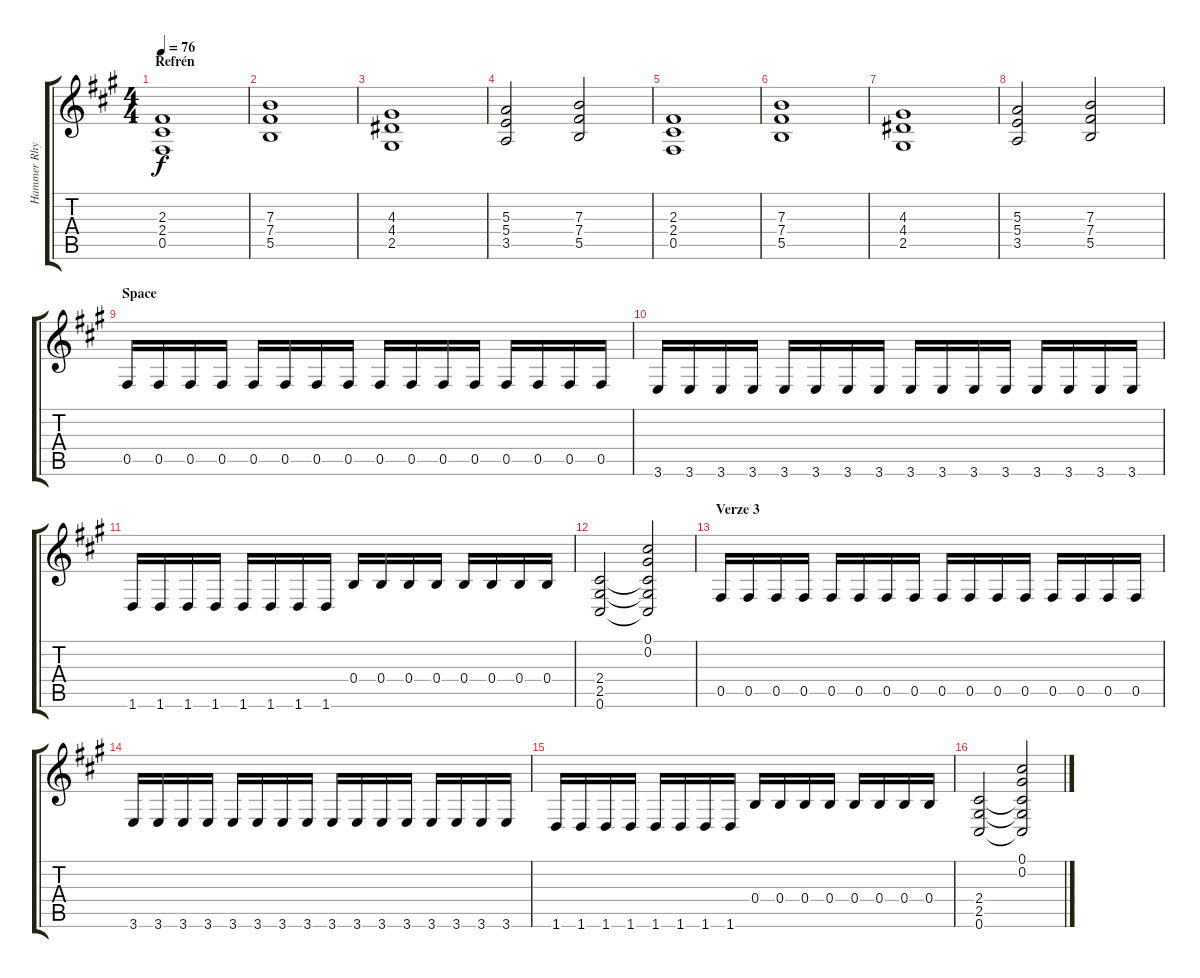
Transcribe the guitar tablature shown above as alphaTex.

\track ("Hammer Rhythm" "Hammer Rhy") {instrument overdrivenguitar}
\staff {score tabs}
\tuning (Db4 Ab3 E3 B2 Gb2 Db2) {hide}
\ts (4 4)
\section ("" "Refrén")
\tempo 76
\clef g2
\ks a
(2.3 2.4 0.5).1{dy f} |
(7.3 7.4 5.5).1 |
(4.3 4.4 2.5).1 |
(5.3 5.4 3.5).2 (7.3 7.4 5.5).2 |
(2.3 2.4 0.5).1 |
(7.3 7.4 5.5).1 |
(4.3 4.4 2.5).1 |
(5.3 5.4 3.5).2 (7.3 7.4 5.5).2 |
\section ("" "Space")
0.5.16 0.5.16 0.5.16 0.5.16 0.5.16 0.5.16 0.5.16 0.5.16 0.5.16 0.5.16 0.5.16 0.5.16 0.5.16 0.5.16 0.5.16 0.5.16 |
3.6.16 3.6.16 3.6.16 3.6.16 3.6.16 3.6.16 3.6.16 3.6.16 3.6.16 3.6.16 3.6.16 3.6.16 3.6.16 3.6.16 3.6.16 3.6.16 |
1.6.16 1.6.16 1.6.16 1.6.16 1.6.16 1.6.16 1.6.16 1.6.16 0.4.16 0.4.16 0.4.16 0.4.16 0.4.16 0.4.16 0.4.16 0.4.16 |
(2.4 2.5 0.6).2 (0.1 0.2 2.4{t} 2.5{t} 0.6{t}).2 |
\section ("" "Verze 3")
0.5.16 0.5.16 0.5.16 0.5.16 0.5.16 0.5.16 0.5.16 0.5.16 0.5.16 0.5.16 0.5.16 0.5.16 0.5.16 0.5.16 0.5.16 0.5.16 |
3.6.16 3.6.16 3.6.16 3.6.16 3.6.16 3.6.16 3.6.16 3.6.16 3.6.16 3.6.16 3.6.16 3.6.16 3.6.16 3.6.16 3.6.16 3.6.16 |
1.6.16 1.6.16 1.6.16 1.6.16 1.6.16 1.6.16 1.6.16 1.6.16 0.4.16 0.4.16 0.4.16 0.4.16 0.4.16 0.4.16 0.4.16 0.4.16 |
(2.4 2.5 0.6).2 (0.1 0.2 2.4{t} 2.5{t} 0.6{t}).2
